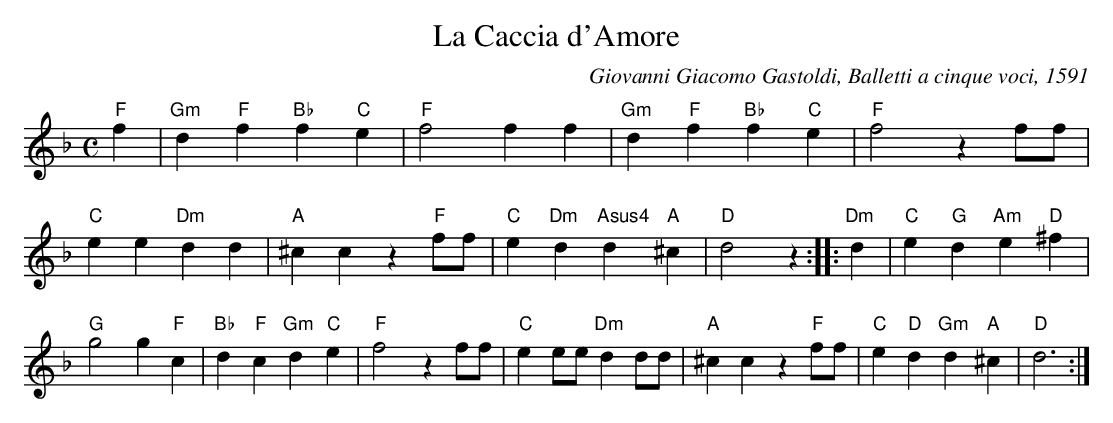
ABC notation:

X:1
T:La Caccia d'Amore
C:Giovanni Giacomo Gastoldi, Balletti a cinque voci, 1591
M:C
L:1/8
K:D minor
"F"f2 | "Gm"d2"F"f2 "Bb"f2"C"e2 | "F"f4 f2f2 | "Gm"d2"F"f2 "Bb"f2"C"e2 | "F"f4 z2ff | "C"e2e2 "Dm"d2d2 | "A"^c2c2 z2"F"ff |
"C"e2"Dm"d2 "Asus4"d2"A"^c2 | "D"d4 z2 ::"Dm"d2 | "C"e2"G"d2 "Am"e2"D"^f2 | "G"g4 g2"F"c2 | "Bb"d2"F"c2 "Gm"d2"C"e2 | "F"f4 z2ff |
"C"e2ee "Dm"d2dd | "A"^c2c2 z2"F"ff | "C"e2"D"d2 "Gm"d2"A"^c2 | "D"d6 :|
